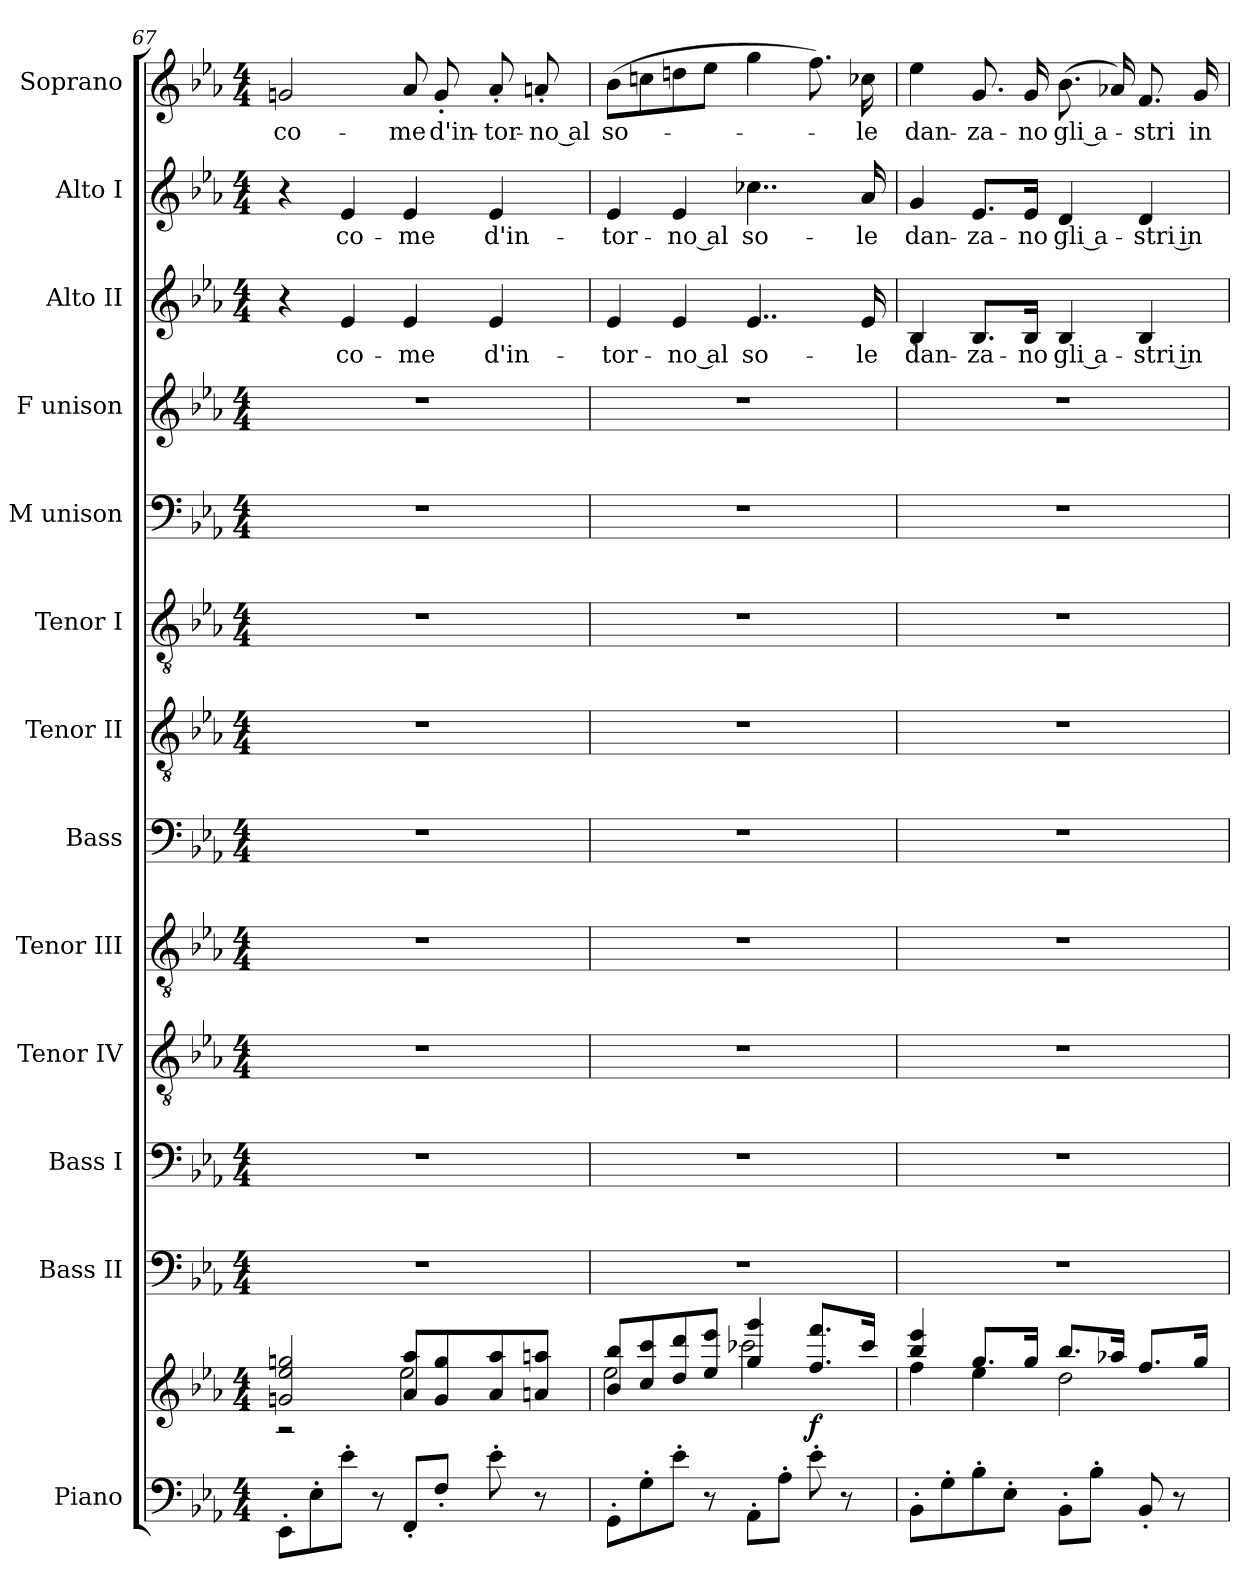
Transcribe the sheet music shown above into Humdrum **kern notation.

**kern	**kern	**dynam	**kern	**kern	**kern	**kern	**kern	**kern	**kern	**kern	**kern	**kern	**text	**kern	**text	**kern	**text
*part13	*part13	*part13	*part12	*part11	*part10	*part9	*part8	*part7	*part6	*part5	*part4	*part3	*part3	*part2	*part2	*part1	*part1
*staff14	*staff13	*staff13/14	*staff12	*staff11	*staff10	*staff9	*staff8	*staff7	*staff6	*staff5	*staff4	*staff3	*staff3	*staff2	*staff2	*staff1	*staff1
*I"Piano	*	*	*I"Bass II	*I"Bass I	*I"Tenor IV	*I"Tenor III	*I"Bass	*I"Tenor II	*I"Tenor I	*I"M unison	*I"F unison	*I"Alto II	*	*I"Alto I	*	*I"Soprano	*
*I'Pno.	*	*	*I'B.II	*I'B.I	*I'T.IV	*I'T.III	*I'B.	*I'T.II	*I'T.I	*I'M.u.	*I'F.u.	*I'A.II	*	*I'A.I	*	*I'S.	*
!!LO:LB:g=z
*clefF4	*clefG2	*	*clefF4	*clefF4	*clefGv2	*clefGv2	*clefF4	*clefGv2	*clefGv2	*clefF4	*clefG2	*clefG2	*	*clefG2	*	*clefG2	*
*k[b-e-a-]	*k[b-e-a-]	*	*k[b-e-a-]	*k[b-e-a-]	*k[b-e-a-]	*k[b-e-a-]	*k[b-e-a-]	*k[b-e-a-]	*k[b-e-a-]	*k[b-e-a-]	*k[b-e-a-]	*k[b-e-a-]	*	*k[b-e-a-]	*	*k[b-e-a-]	*
*M4/4	*M4/4	*	*M4/4	*M4/4	*M4/4	*M4/4	*M4/4	*M4/4	*M4/4	*M4/4	*M4/4	*M4/4	*	*M4/4	*	*M4/4	*
=67	=67	=67	=67	=67	=67	=67	=67	=67	=67	=67	=67	=67	=67	=67	=67	=67	=67
*	*^	*	*	*	*	*	*	*	*	*	*	*	*	*	*	*	*
!	!	!	!	!	!	!	!	!	!	!	!	!	!	!	!	!	!	!LO:LY:b
8EE-'\L	2gn/ 2ee-/ 2ggn/	2r	.	1r	1r	1r	1r	1r	1r	1r	1r	1r	4r	.	4r	.	2gn/	co-
8E-'\	.	.	.	.	.	.	.	.	.	.	.	.	.	.	.	.	.	.
!	!	!	!	!	!	!	!	!	!	!	!	!	!	!LO:LY:b	!	!LO:LY:b	!	!
8e-'\J	.	.	.	.	.	.	.	.	.	.	.	.	4e-/	co-	4e-/	co-	.	.
8r	.	.	.	.	.	.	.	.	.	.	.	.	.	.	.	.	.	.
!	!	!	!	!	!	!	!	!	!	!	!	!	!	!LO:LY:b	!	!LO:LY:b	!	!LO:LY:b
8FF'/L	8a-/ 8aa-/L	2ee-\	.	.	.	.	.	.	.	.	.	.	4e-/	-me	4e-/	-me	8a-/	-me
!	!	!	!	!	!	!	!	!	!	!	!	!	!	!	!	!	!	!LO:LY:b
8F'/J	8g/ 8gg/	.	.	.	.	.	.	.	.	.	.	.	.	.	.	.	8g'/	d'in-
!	!	!	!	!	!	!	!	!	!	!	!	!	!	!LO:LY:b	!	!LO:LY:b	!	!LO:LY:b
8e-'\	8a-/ 8aa-/	.	.	.	.	.	.	.	.	.	.	.	4e-/	d'in-	4e-/	d'in-	8a-'/	-tor-
!	!	!	!	!	!	!	!	!	!	!	!	!	!	!	!	!	!	!LO:LY:b
8r	8an/ 8aan/J	.	.	.	.	.	.	.	.	.	.	.	.	.	.	.	8an'/	no al
=68	=68	=68	=68	=68	=68	=68	=68	=68	=68	=68	=68	=68	=68	=68	=68	=68	=68	=68
!	!	!	!	!	!	!	!	!	!	!	!	!	!	!LO:LY:b	!	!LO:LY:b	!	!LO:LY:b
8GG'\L	8b-/ 8bb-/L	2ee-\	.	1r	1r	1r	1r	1r	1r	1r	1r	1r	4e-/	-tor-	4e-/	-tor-	(>8b-\L	so-
8G'\	8cc/ 8ccc/	.	.	.	.	.	.	.	.	.	.	.	.	.	.	.	8ccn\	.
!	!	!	!	!	!	!	!	!	!	!	!	!	!	!LO:LY:b	!	!LO:LY:b	!	!
8e-'\J	8dd/ 8ddd/	.	.	.	.	.	.	.	.	.	.	.	4e-/	no al	4e-/	no al	8ddn\	.
8r	8ee-/ 8eee-/J	.	.	.	.	.	.	.	.	.	.	.	.	.	.	.	8ee-\J	.
!	!	!	!	!	!	!	!	!	!	!	!	!	!	!LO:LY:b	!	!LO:LY:b	!	!
8AA-'\L	4gg/ 4ggg/	2ccc-X\	.	.	.	.	.	.	.	.	.	.	4..e-/	so-	4..cc-X\	so-	4gg\	.
8A-'\J	.	.	.	.	.	.	.	.	.	.	.	.	.	.	.	.	.	.
!	!	!	!LO:DY:a=2	!	!	!	!	!	!	!	!	!	!	!	!	!	!	!
8e-'\	8.ff/ 8.fff/L	.	f	.	.	.	.	.	.	.	.	.	.	.	.	.	8.ff\)	.
8r	.	.	.	.	.	.	.	.	.	.	.	.	.	.	.	.	.	.
!	!	!	!	!	!	!	!	!	!	!	!	!	!	!LO:LY:b	!	!LO:LY:b	!	!LO:LY:b
.	16ccc-/Jk	.	.	.	.	.	.	.	.	.	.	.	16e-/	-le	16a-/	-le	16cc-X\	-le
=69	=69	=69	=69	=69	=69	=69	=69	=69	=69	=69	=69	=69	=69	=69	=69	=69	=69	=69
!	!	!	!	!	!	!	!	!	!	!	!	!	!	!LO:LY:b	!	!LO:LY:b	!	!LO:LY:b
8BB-'\L	4bb-/ 4eee-/	4ff\	.	1r	1r	1r	1r	1r	1r	1r	1r	1r	4B-/	dan-	4g/	dan-	4ee-\	dan-
8G'\	.	.	.	.	.	.	.	.	.	.	.	.	.	.	.	.	.	.
!	!	!	!	!	!	!	!	!	!	!	!	!	!	!LO:LY:b	!	!LO:LY:b	!	!LO:LY:b
8B-'\	8.gg/L	4ee-\	.	.	.	.	.	.	.	.	.	.	8.B-/L	-za-	8.e-/L	-za-	8.g/	-za-
8E-'\J	.	.	.	.	.	.	.	.	.	.	.	.	.	.	.	.	.	.
!	!	!	!	!	!	!	!	!	!	!	!	!	!	!LO:LY:b	!	!LO:LY:b	!	!LO:LY:b
.	16gg/Jk	.	.	.	.	.	.	.	.	.	.	.	16B-/Jk	-no	16e-/Jk	-no	16g/	-no
!	!	!	!	!	!	!	!	!	!	!	!	!	!	!LO:LY:b	!	!LO:LY:b	!	!LO:LY:b
8BB-'\L	8.bb-/L	2dd\	.	.	.	.	.	.	.	.	.	.	4B-/	gli a-	4d/	gli a-	(<8.b-\	gli a-
8B-'\J	.	.	.	.	.	.	.	.	.	.	.	.	.	.	.	.	.	.
.	16aa-X/Jk	.	.	.	.	.	.	.	.	.	.	.	.	.	.	.	16a-X/)	.
!	!	!	!	!	!	!	!	!	!	!	!	!	!	!LO:LY:b	!	!LO:LY:b	!	!LO:LY:b
8BB-'/	8.ff/L	.	.	.	.	.	.	.	.	.	.	.	4B-/	stri in	4d/	stri in	8.f/	-stri
8r	.	.	.	.	.	.	.	.	.	.	.	.	.	.	.	.	.	.
!	!	!	!	!	!	!	!	!	!	!	!	!	!	!	!	!	!	!LO:LY:b
.	16gg/Jk	.	.	.	.	.	.	.	.	.	.	.	.	.	.	.	16g/	in
*	*v	*v	*	*	*	*	*	*	*	*	*	*	*	*	*	*	*	*
=	=	=	=	=	=	=	=	=	=	=	=	=	=	=	=	=	=
*-	*-	*-	*-	*-	*-	*-	*-	*-	*-	*-	*-	*-	*-	*-	*-	*-	*-
